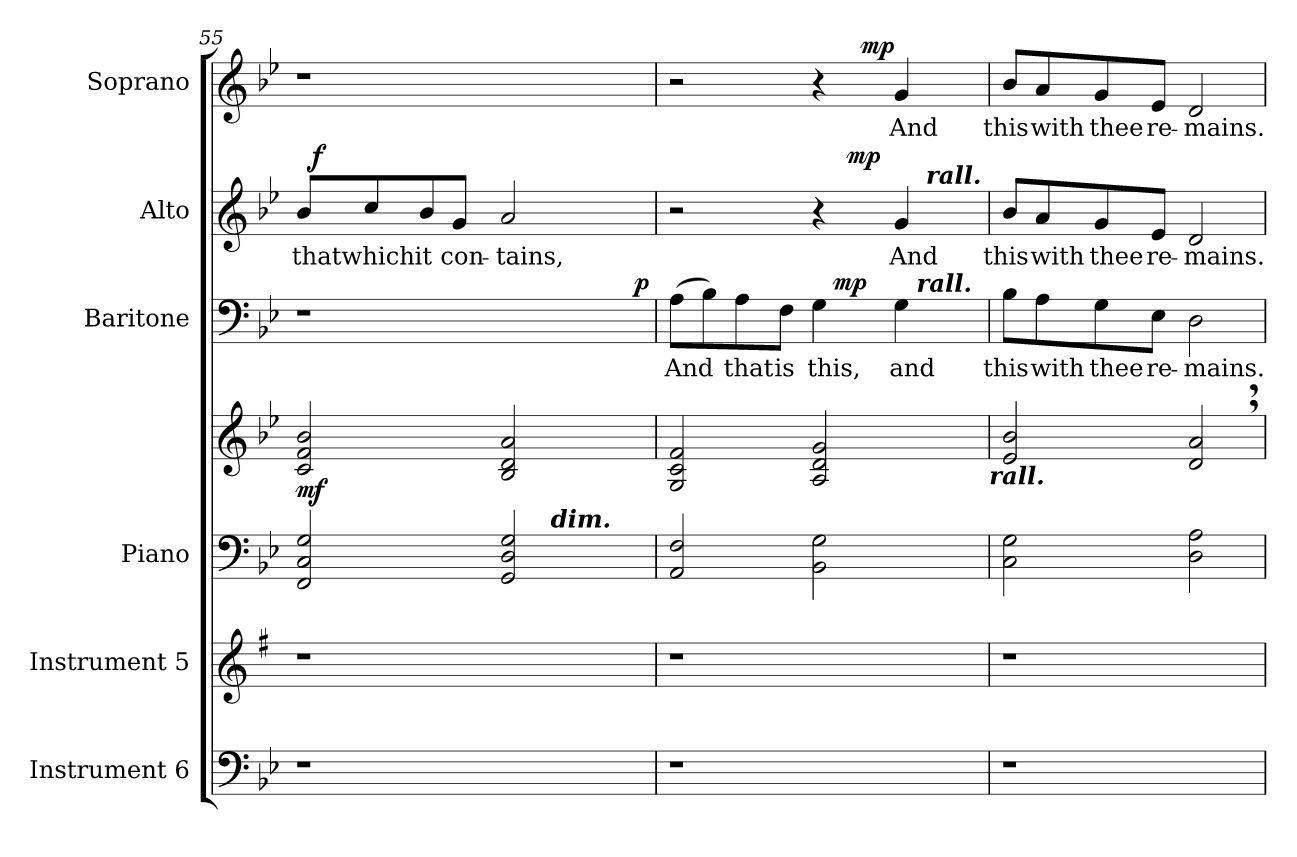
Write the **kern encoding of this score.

**kern	**kern	**kern	**kern	**dynam	**kern	**text	**dynam	**kern	**text	**dynam	**kern	**text	**dynam
*part6	*part5	*part4	*part4	*part4	*part3	*part3	*part3	*part2	*part2	*part2	*part1	*part1	*part1
*staff7	*staff6	*staff5	*staff4	*staff4/5	*staff3	*staff3	*staff3	*staff2	*staff2	*staff2	*staff1	*staff1	*staff1
*I"Instrument 6	*I"Instrument 5	*I"Piano	*	*	*I"Baritone	*	*	*I"Alto	*	*	*I"Soprano	*	*
*clefF4	*clefG2	*clefF4	*clefG2	*	*clefF4	*	*	*clefG2	*	*	*clefG2	*	*
*k[b-e-]	*k[f#]	*k[b-e-]	*k[b-e-]	*	*k[b-e-]	*	*	*k[b-e-]	*	*	*k[b-e-]	*	*
*B-:	*G:	*B-:	*B-:	*	*B-:	*	*	*B-:	*	*	*B-:	*	*
=55	=55	=55	=55	=55	=55	=55	=55	=55	=55	=55	=55	=55	=55
!	!	!	!	!LO:DY:b	!	!	!	!	!LO:LY:b	!	!	!	!
*	*	*^	*	*	*^	*	*	*^	*	*	*	*	*
1r	1r	2FF/ 2C/ 2G/	2ryy	2b-/ 2f/ 2c/	mf	1r	2...ryy	.	.	8b-/L	64ryy	thatwhich	.	1r	.	.
!	!	!	!	!	!	!	!	!	!	!	!	!	!LO:DY:a	!	!	!
.	.	.	.	.	.	.	.	.	.	.	2ryy	.	f	.	.	.
.	.	.	.	.	.	.	.	.	.	8cc/	.	.	.	.	.	.
!	!	!	!	!	!	!	!	!	!	!	!	!LO:LY:b:cj	!	!	!	!
.	.	.	.	.	.	.	.	.	.	8b-/	.	it	.	.	.	.
!	!	!	!	!	!	!	!	!	!	!	!	!LO:LY:b:cj	!	!	!	!
.	.	.	.	.	.	.	.	.	.	8g/J	.	con-	.	.	.	.
!	!	!	!	!	!	!	!	!	!	!	!	!LO:LY:b:rj	!	!	!	!
.	.	2G/ 2D/ 2GG/	8ryy	2d/ 2a/ 2B-/	.	.	.	.	.	2a/	.	-tains,	.	.	.	.
.	.	.	.	.	.	.	.	.	.	.	4ryy	.	.	.	.	.
.	.	.	64ryy	.	.	.	.	.	.	.	.	.	.	.	.	.
!	!	!	!LO:TX:a:Bi:t=dim.	!	!	!	!	!	!	!	!	!	!	!	!	!
.	.	.	4ryy	.	.	.	.	.	.	.	.	.	.	.	.	.
.	.	.	.	.	.	.	.	.	.	.	8...ryy	.	.	.	.	.
.	.	.	16..ryy	.	.	.	.	.	.	.	.	.	.	.	.	.
!	!	!	!	!	!	!	!	!	!LO:DY:a	!	!	!	!	!	!	!
.	.	.	.	.	.	.	16ryy	.	p	.	.	.	.	.	.	.
=56	=56	=56	=56	=56	=56	=56	=56	=56	=56	=56	=56	=56	=56	=56	=56	=56
!	!	!	!	!	!	!	!	!LO:LY:b:cj	!	!	!	!	!	!	!	!
*	*	*v	*v	*	*	*	*^	*	*	*	*^	*	*	*^	*	*
1r	1r	2AA/ 2F/	2c/ 2G/ 2f/	.	(>8A\L	2ryy	2ryy	And	.	2r	2ryy	2ryy	.	.	2r	2ryy	.	.
.	.	.	.	.	8B-\)	.	.	.	.	.	.	.	.	.	.	.	.	.
!	!	!	!	!	!	!	!	!LO:LY:b:cj	!	!	!	!	!	!	!	!	!	!
.	.	.	.	.	8A\	.	.	that	.	.	.	.	.	.	.	.	.	.
!	!	!	!	!	!	!	!	!LO:LY:b:cj	!	!	!	!	!	!	!	!	!	!
.	.	.	.	.	8F\J	.	.	is	.	.	.	.	.	.	.	.	.	.
!	!	!	!	!	!	!	!	!LO:LY:b:cj	!	!	!	!	!	!	!	!	!	!
.	.	2G\ 2BB-\	2A/ 2d/ 2g/	.	4G\	16ryy	4ryy	this,	.	4r	16.ryy	4ryy	.	.	4r	8ryy	.	.
!	!	!	!	!	!	!	!	!	!LO:DY:a	!	!	!	!	!	!	!	!	!
.	.	.	.	.	.	4..ryy	.	.	mp	.	.	.	.	.	.	.	.	.
!	!	!	!	!	!	!	!	!	!	!	!	!	!	!LO:DY:a	!	!	!	!
.	.	.	.	.	.	.	.	.	.	.	4ryy	.	.	mp	.	.	.	.
!	!	!	!	!	!	!	!	!	!	!	!	!	!	!	!	!	!	!LO:DY:a
.	.	.	.	.	.	.	.	.	.	.	.	.	.	.	.	4.ryy	.	mp
!	!	!	!	!	!	!	!	!LO:LY:b:cj	!	!	!	!	!LO:LY:b:cj	!	!	!	!LO:LY:b:cj	!
.	.	.	.	.	4G\	.	16ryy	and	.	4g/	.	16ryy	And	.	4g/	.	And	.
!	!	!	!	!	!	!	!LO:TX:a:Bi:t=rall.	!	!	!	!	!	!	!	!	!	!	!
.	.	.	.	.	.	.	8.ryy	.	.	.	.	64ryy	.	.	.	.	.	.
!	!	!	!	!	!	!	!	!	!	!	!	!LO:TX:a:Bi:t=rall.	!	!	!	!	!	!
.	.	.	.	.	.	.	.	.	.	.	.	8ryy	.	.	.	.	.	.
.	.	.	.	.	.	.	.	.	.	.	8ryy	.	.	.	.	.	.	.
.	.	.	.	.	.	.	.	.	.	.	.	32.ryy	.	.	.	.	.	.
.	.	.	.	.	.	.	.	.	.	.	32ryy	.	.	.	.	.	.	.
!	!	!	!LO:TX:b:Bi:t=rall.	!	!	!	!	!	!	!	!	!	!	!	!	!	!	!
=57	=57	=57	=57	=57	=57	=57	=57	=57	=57	=57	=57	=57	=57	=57	=57	=57	=57	=57
!	!	!	!	!	!	!	!	!LO:LY:b:cj	!	!	!	!	!LO:LY:b:cj	!	!	!	!LO:LY:b:cj	!
*	*	*	*	*	*v	*v	*v	*	*	*	*	*	*	*	*v	*v	*	*
*	*	*	*	*	*	*	*	*v	*v	*v	*	*	*	*	*
1r	1r	2C\ 2G\	2e-/ 2b-/	.	8B-\L	this	.	8b-/L	this	.	8b-/L	this	.
!	!	!	!	!	!	!LO:LY:b:cj	!	!	!LO:LY:b:cj	!	!	!LO:LY:b:cj	!
.	.	.	.	.	8A\	with	.	8a/	with	.	8a/	with	.
!	!	!	!	!	!	!LO:LY:b:cj	!	!	!LO:LY:b:cj	!	!	!LO:LY:b:cj	!
.	.	.	.	.	8G\	thee	.	8g/	thee	.	8g/	thee	.
!	!	!	!	!	!	!LO:LY:b:cj	!	!	!LO:LY:b:cj	!	!	!LO:LY:b:cj	!
.	.	.	.	.	8E-\J	re-	.	8e-/J	re-	.	8e-/J	re-	.
!	!	!	!	!	!	!LO:LY:b:rj	!	!	!LO:LY:b:cj	!	!	!LO:LY:b:cj	!
.	.	2A\ 2D\	2d/,> 2a/,>	.	2D\	-mains.	.	2d/	-mains.	.	2d/	-mains.	.
=	=	=	=	=	=	=	=	=	=	=	=	=	=
*-	*-	*-	*-	*-	*-	*-	*-	*-	*-	*-	*-	*-	*-
